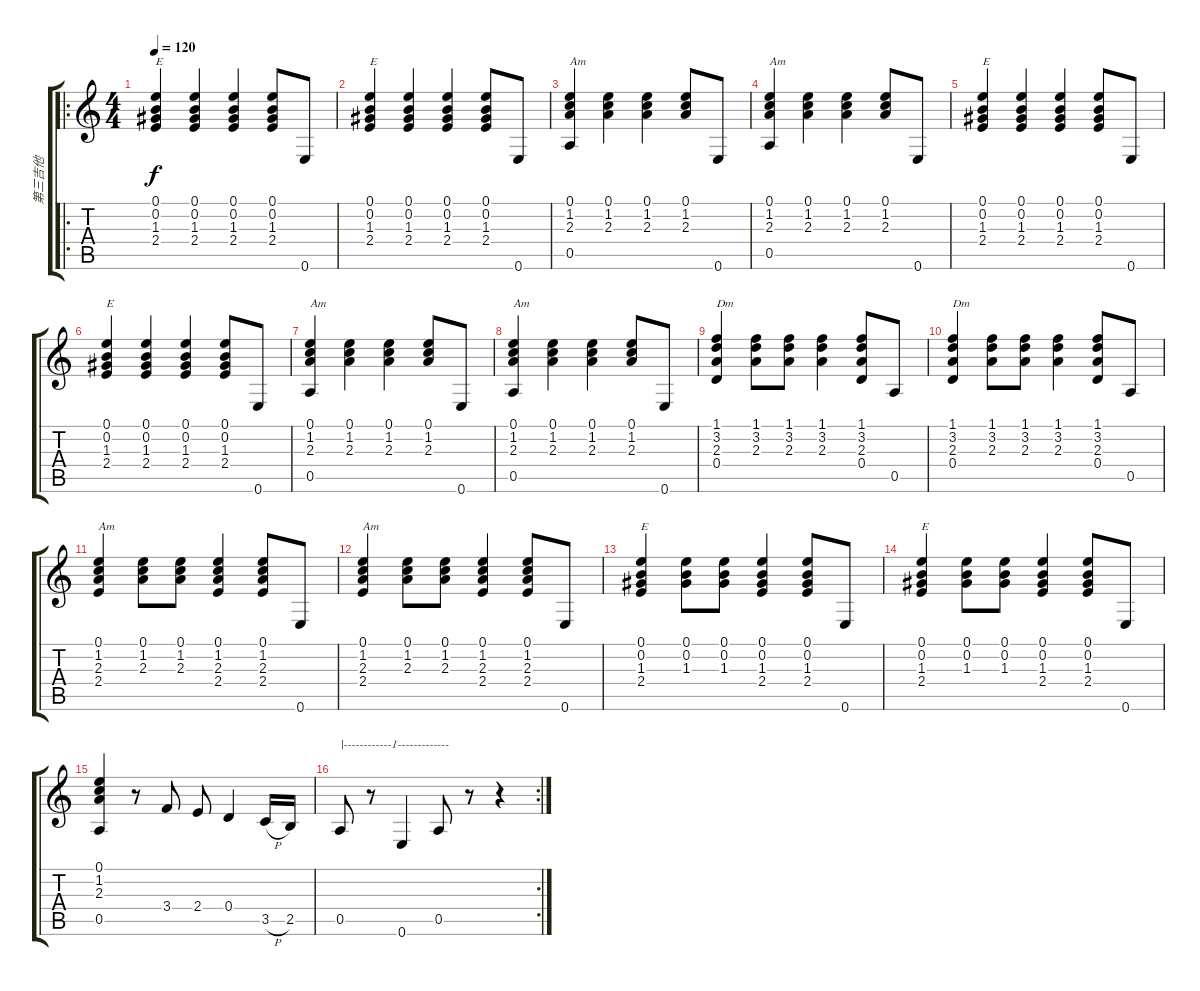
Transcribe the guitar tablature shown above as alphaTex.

\track ("第三吉他" "第三吉他") {instrument acousticguitarsteel}
\staff {score tabs}
\tuning (E4 B3 G3 D3 A2 E2) {hide}
\ro
\ts (4 4)
\tempo 120
\clef g2
\ks c
(0.1 0.2 1.3 2.4).4{txt "E" dy f instrument acousticguitarsteel} (0.1 0.2 1.3 2.4).4 (0.1 0.2 1.3 2.4).4 (0.1 0.2 1.3 2.4).8 0.6.8 |
(0.1 0.2 1.3 2.4).4{txt "E"} (0.1 0.2 1.3 2.4).4 (0.1 0.2 1.3 2.4).4 (0.1 0.2 1.3 2.4).8 0.6.8 |
(0.1 1.2 2.3 0.5).4{txt "Am"} (0.1 1.2 2.3).4 (0.1 1.2 2.3).4 (0.1 1.2 2.3).8 0.6.8 |
(0.1 1.2 2.3 0.5).4{txt "Am"} (0.1 1.2 2.3).4 (0.1 1.2 2.3).4 (0.1 1.2 2.3).8 0.6.8 |
(0.1 0.2 1.3 2.4).4{txt "E"} (0.1 0.2 1.3 2.4).4 (0.1 0.2 1.3 2.4).4 (0.1 0.2 1.3 2.4).8 0.6.8 |
(0.1 0.2 1.3 2.4).4{txt "E"} (0.1 0.2 1.3 2.4).4 (0.1 0.2 1.3 2.4).4 (0.1 0.2 1.3 2.4).8 0.6.8 |
(0.1 1.2 2.3 0.5).4{txt "Am"} (0.1 1.2 2.3).4 (0.1 1.2 2.3).4 (0.1 1.2 2.3).8 0.6.8 |
(0.1 1.2 2.3 0.5).4{txt "Am"} (0.1 1.2 2.3).4 (0.1 1.2 2.3).4 (0.1 1.2 2.3).8 0.6.8 |
(1.1 3.2 2.3 0.4).4{txt "Dm"} (1.1 3.2 2.3).8 (1.1 3.2 2.3).8 (1.1 3.2 2.3).4 (1.1 3.2 2.3 0.4).8 0.5.8 |
(1.1 3.2 2.3 0.4).4{txt "Dm"} (1.1 3.2 2.3).8 (1.1 3.2 2.3).8 (1.1 3.2 2.3).4 (1.1 3.2 2.3 0.4).8 0.5.8 |
(0.1 1.2 2.3 2.4).4{txt "Am"} (0.1 1.2 2.3).8 (0.1 1.2 2.3).8 (0.1 1.2 2.3 2.4).4 (0.1 1.2 2.3 2.4).8 0.6.8 |
(0.1 1.2 2.3 2.4).4{txt "Am"} (0.1 1.2 2.3).8 (0.1 1.2 2.3).8 (0.1 1.2 2.3 2.4).4 (0.1 1.2 2.3 2.4).8 0.6.8 |
(0.1 0.2 1.3 2.4).4{txt "E"} (0.1 0.2 1.3).8 (0.1 0.2 1.3).8 (0.1 0.2 1.3 2.4).4 (0.1 0.2 1.3 2.4).8 0.6.8 |
(0.1 0.2 1.3 2.4).4{txt "E"} (0.1 0.2 1.3).8 (0.1 0.2 1.3).8 (0.1 0.2 1.3 2.4).4 (0.1 0.2 1.3 2.4).8 0.6.8 |
(0.1 1.2 2.3 0.5).4 r.8 3.4.8 2.4.8 0.4.4 3.5{h}.16 2.5.16 |
\rc 2
0.5.8{txt "|------------1-------------"} r.8 0.6.4 0.5.8 r.8 r.4
